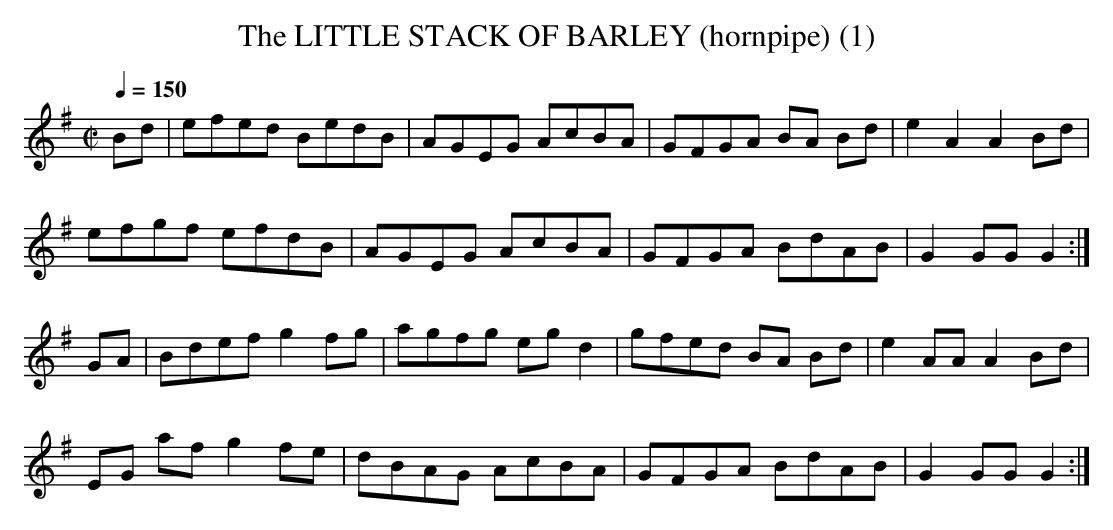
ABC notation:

X:1
T:LITTLE STACK OF BARLEY (hornpipe) (1), The
Q:1/4=150
M:C|
L:1/8
K:G
Bd|efed BedB|AGEG AcBA|GFGA BA Bd|e2A2 A2Bd|
efgf efdB|AGEG AcBA|GFGA BdAB|G2GG G2:|
GA|Bdef g2fg|agfg eg d2|gfed BA Bd|e2AA A2Bd|
EG af g2fe|dBAG AcBA|GFGA BdAB|G2GG G2:|
